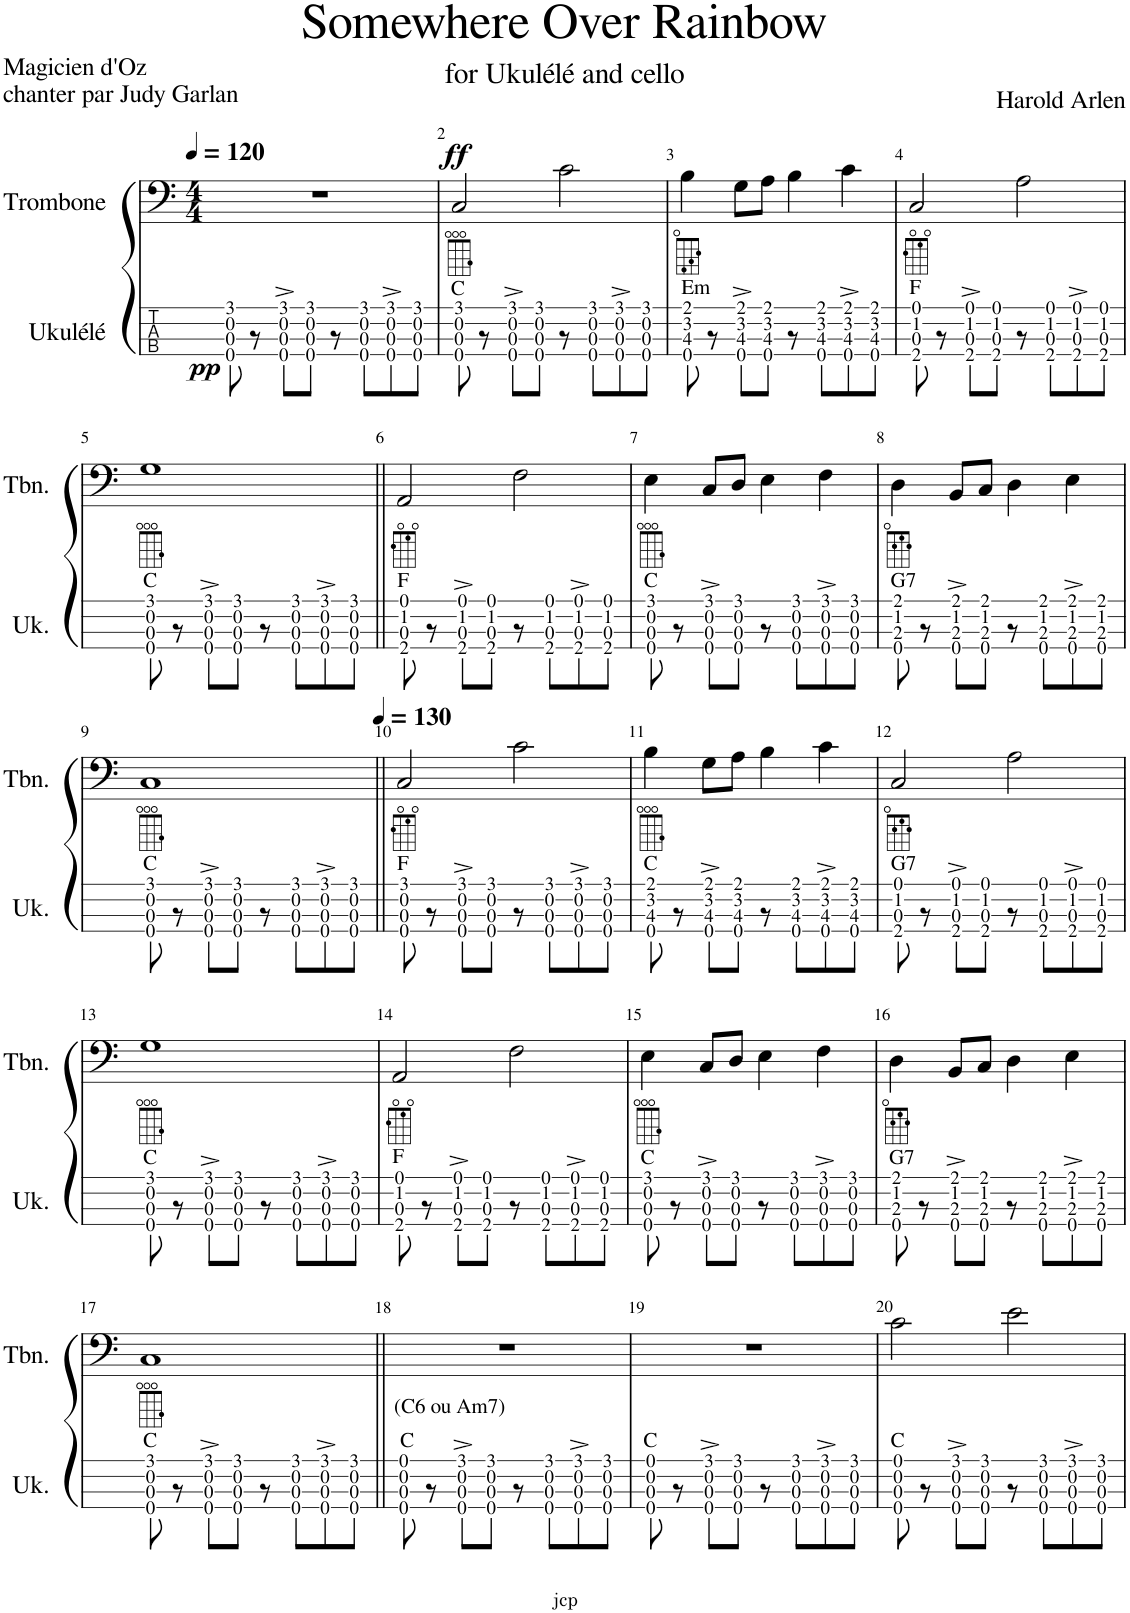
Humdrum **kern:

**kern	**dynam	**kern	**dynam
*part2	*part2	*part1	*part1
*staff2	*staff2	*staff1	*staff1
*I"Ukulélé	*	*I"Trombone	*
*I'Uk.	*	*I'Tbn.	*
*stria4	*	*	*
*	*	*clefF4	*
*k[]	*	*k[]	*
*M4/4	*	*M4/4	*
*MM120	*	*MM120	*
=1	=1	=1	=1
!	!LO:DY:b	!	!
8g\ 8c\ 8e\ 8cc\	pp	1r	.
8r	.	.	.
8g\^ 8c\^ 8e\^ 8cc\^L	.	.	.
8g\ 8c\ 8e\ 8cc\J	.	.	.
8r	.	.	.
8g\ 8c\ 8e\ 8cc\L	.	.	.
8g\^ 8c\^ 8e\^ 8cc\^	.	.	.
8g\ 8c\ 8e\ 8cc\J	.	.	.
=2	=2	=2	=2
!LO:TX:a:t=C	!	!	!
!	!	!	!LO:DY:a
8g\ 8c\ 8e\ 8cc\	.	2C/	ff
8r	.	.	.
8g\^ 8c\^ 8e\^ 8cc\^L	.	.	.
8g\ 8c\ 8e\ 8cc\J	.	.	.
8r	.	2c\	.
8g\ 8c\ 8e\ 8cc\L	.	.	.
8g\^ 8c\^ 8e\^ 8cc\^	.	.	.
8g\ 8c\ 8e\ 8cc\J	.	.	.
=3	=3	=3	=3
!LO:TX:a:t=Em	!	!	!
8g\ 8e\ 8g\ 8b\	.	4B\	.
8r	.	.	.
8g\^ 8e\^ 8g\^ 8b\^L	.	8G\L	.
8g\ 8e\ 8g\ 8b\J	.	8A\J	.
8r	.	4B\	.
8g\ 8e\ 8g\ 8b\L	.	.	.
8g\^ 8e\^ 8g\^ 8b\^	.	4c\	.
8g\ 8e\ 8g\ 8b\J	.	.	.
=4	=4	=4	=4
!LO:TX:a:t=F	!	!	!
8a\ 8c\ 8f\ 8a\	.	2C/	.
8r	.	.	.
8a\^ 8c\^ 8f\^ 8a\^L	.	.	.
8a\ 8c\ 8f\ 8a\J	.	.	.
8r	.	2A\	.
8a\ 8c\ 8f\ 8a\L	.	.	.
8a\^ 8c\^ 8f\^ 8a\^	.	.	.
8a\ 8c\ 8f\ 8a\J	.	.	.
!!LO:LB:g=z
=5	=5	=5	=5
!LO:TX:a:t=C	!	!	!
8g\ 8c\ 8e\ 8cc\	.	1G	.
8r	.	.	.
8g\^ 8c\^ 8e\^ 8cc\^L	.	.	.
8g\ 8c\ 8e\ 8cc\J	.	.	.
8r	.	.	.
8g\ 8c\ 8e\ 8cc\L	.	.	.
8g\^ 8c\^ 8e\^ 8cc\^	.	.	.
8g\ 8c\ 8e\ 8cc\J	.	.	.
=6||	=6||	=6||	=6||
!LO:TX:a:t=F	!	!	!
8a\ 8c\ 8f\ 8a\	.	2AA/	.
8r	.	.	.
8a\^ 8c\^ 8f\^ 8a\^L	.	.	.
8a\ 8c\ 8f\ 8a\J	.	.	.
8r	.	2F\	.
8a\ 8c\ 8f\ 8a\L	.	.	.
8a\^ 8c\^ 8f\^ 8a\^	.	.	.
8a\ 8c\ 8f\ 8a\J	.	.	.
=7	=7	=7	=7
!LO:TX:a:t=C	!	!	!
8g\ 8c\ 8e\ 8cc\	.	4E\	.
8r	.	.	.
8g\^ 8c\^ 8e\^ 8cc\^L	.	8C/L	.
8g\ 8c\ 8e\ 8cc\J	.	8D/J	.
8r	.	4E\	.
8g\ 8c\ 8e\ 8cc\L	.	.	.
8g\^ 8c\^ 8e\^ 8cc\^	.	4F\	.
8g\ 8c\ 8e\ 8cc\J	.	.	.
=8	=8	=8	=8
!LO:TX:a:t=G7	!	!	!
8g\ 8d\ 8f\ 8b\	.	4D\	.
8r	.	.	.
8g\^ 8d\^ 8f\^ 8b\^L	.	8BB/L	.
8g\ 8d\ 8f\ 8b\J	.	8C/J	.
8r	.	4D\	.
8g\ 8d\ 8f\ 8b\L	.	.	.
8g\^ 8d\^ 8f\^ 8b\^	.	4E\	.
8g\ 8d\ 8f\ 8b\J	.	.	.
!!LO:LB:g=z
=9	=9	=9	=9
!LO:TX:a:t=C	!	!	!
8g\ 8c\ 8e\ 8cc\	.	1C	.
8r	.	.	.
8g\^ 8c\^ 8e\^ 8cc\^L	.	.	.
8g\ 8c\ 8e\ 8cc\J	.	.	.
8r	.	.	.
8g\ 8c\ 8e\ 8cc\L	.	.	.
8g\^ 8c\^ 8e\^ 8cc\^	.	.	.
8g\ 8c\ 8e\ 8cc\J	.	.	.
=10||	=10||	=10||	=10||
*	*	*MM130	*
!LO:TX:a:t=F	!	!	!
8g\ 8c\ 8e\ 8cc\	.	2C/	.
8r	.	.	.
8g\^ 8c\^ 8e\^ 8cc\^L	.	.	.
8g\ 8c\ 8e\ 8cc\J	.	.	.
8r	.	2c\	.
8g\ 8c\ 8e\ 8cc\L	.	.	.
8g\^ 8c\^ 8e\^ 8cc\^	.	.	.
8g\ 8c\ 8e\ 8cc\J	.	.	.
=11	=11	=11	=11
!LO:TX:a:t=C	!	!	!
8g\ 8e\ 8g\ 8b\	.	4B\	.
8r	.	.	.
8g\^ 8e\^ 8g\^ 8b\^L	.	8G\L	.
8g\ 8e\ 8g\ 8b\J	.	8A\J	.
8r	.	4B\	.
8g\ 8e\ 8g\ 8b\L	.	.	.
8g\^ 8e\^ 8g\^ 8b\^	.	4c\	.
8g\ 8e\ 8g\ 8b\J	.	.	.
=12	=12	=12	=12
!LO:TX:a:t=G7	!	!	!
8a\ 8c\ 8f\ 8a\	.	2C/	.
8r	.	.	.
8a\^ 8c\^ 8f\^ 8a\^L	.	.	.
8a\ 8c\ 8f\ 8a\J	.	.	.
8r	.	2A\	.
8a\ 8c\ 8f\ 8a\L	.	.	.
8a\^ 8c\^ 8f\^ 8a\^	.	.	.
8a\ 8c\ 8f\ 8a\J	.	.	.
!!LO:LB:g=z
=13	=13	=13	=13
!LO:TX:a:t=C	!	!	!
8g\ 8c\ 8e\ 8cc\	.	1G	.
8r	.	.	.
8g\^ 8c\^ 8e\^ 8cc\^L	.	.	.
8g\ 8c\ 8e\ 8cc\J	.	.	.
8r	.	.	.
8g\ 8c\ 8e\ 8cc\L	.	.	.
8g\^ 8c\^ 8e\^ 8cc\^	.	.	.
8g\ 8c\ 8e\ 8cc\J	.	.	.
=14	=14	=14	=14
!LO:TX:a:t=F	!	!	!
8a\ 8c\ 8f\ 8a\	.	2AA/	.
8r	.	.	.
8a\^ 8c\^ 8f\^ 8a\^L	.	.	.
8a\ 8c\ 8f\ 8a\J	.	.	.
8r	.	2F\	.
8a\ 8c\ 8f\ 8a\L	.	.	.
8a\^ 8c\^ 8f\^ 8a\^	.	.	.
8a\ 8c\ 8f\ 8a\J	.	.	.
=15	=15	=15	=15
!LO:TX:a:t=C	!	!	!
8g\ 8c\ 8e\ 8cc\	.	4E\	.
8r	.	.	.
8g\^ 8c\^ 8e\^ 8cc\^L	.	8C/L	.
8g\ 8c\ 8e\ 8cc\J	.	8D/J	.
8r	.	4E\	.
8g\ 8c\ 8e\ 8cc\L	.	.	.
8g\^ 8c\^ 8e\^ 8cc\^	.	4F\	.
8g\ 8c\ 8e\ 8cc\J	.	.	.
=16	=16	=16	=16
!LO:TX:a:t=G7	!	!	!
8g\ 8d\ 8f\ 8b\	.	4D\	.
8r	.	.	.
8g\^ 8d\^ 8f\^ 8b\^L	.	8BB/L	.
8g\ 8d\ 8f\ 8b\J	.	8C/J	.
8r	.	4D\	.
8g\ 8d\ 8f\ 8b\L	.	.	.
8g\^ 8d\^ 8f\^ 8b\^	.	4E\	.
8g\ 8d\ 8f\ 8b\J	.	.	.
!!LO:LB:g=z
=17	=17	=17	=17
!LO:TX:a:t=C	!	!	!
8g\ 8c\ 8e\ 8cc\	.	1C	.
8r	.	.	.
8g\^ 8c\^ 8e\^ 8cc\^L	.	.	.
8g\ 8c\ 8e\ 8cc\J	.	.	.
8r	.	.	.
8g\ 8c\ 8e\ 8cc\L	.	.	.
8g\^ 8c\^ 8e\^ 8cc\^	.	.	.
8g\ 8c\ 8e\ 8cc\J	.	.	.
=18||	=18||	=18||	=18||
!LO:TX:a:t=(C6 ou Am7)	!	!	!
!LO:TX:a:t=C	!	!	!
8g\ 8c\ 8e\ 8a\	.	1r	.
8r	.	.	.
8g\^ 8c\^ 8e\^ 8cc\^L	.	.	.
8g\ 8c\ 8e\ 8cc\J	.	.	.
8r	.	.	.
8g\ 8c\ 8e\ 8cc\L	.	.	.
8g\^ 8c\^ 8e\^ 8cc\^	.	.	.
8g\ 8c\ 8e\ 8cc\J	.	.	.
=19	=19	=19	=19
!LO:TX:a:t=C	!	!	!
8g\ 8c\ 8e\ 8a\	.	1r	.
8r	.	.	.
8g\^ 8c\^ 8e\^ 8cc\^L	.	.	.
8g\ 8c\ 8e\ 8cc\J	.	.	.
8r	.	.	.
8g\ 8c\ 8e\ 8cc\L	.	.	.
8g\^ 8c\^ 8e\^ 8cc\^	.	.	.
8g\ 8c\ 8e\ 8cc\J	.	.	.
=20	=20	=20	=20
!LO:TX:a:t=C	!	!	!
8g\ 8c\ 8e\ 8a\	.	2c\	.
8r	.	.	.
8g\^ 8c\^ 8e\^ 8cc\^L	.	.	.
8g\ 8c\ 8e\ 8cc\J	.	.	.
8r	.	2e\	.
8g\ 8c\ 8e\ 8cc\L	.	.	.
8g\^ 8c\^ 8e\^ 8cc\^	.	.	.
8g\ 8c\ 8e\ 8cc\J	.	.	.
=	=	=	=
*-	*-	*-	*-
